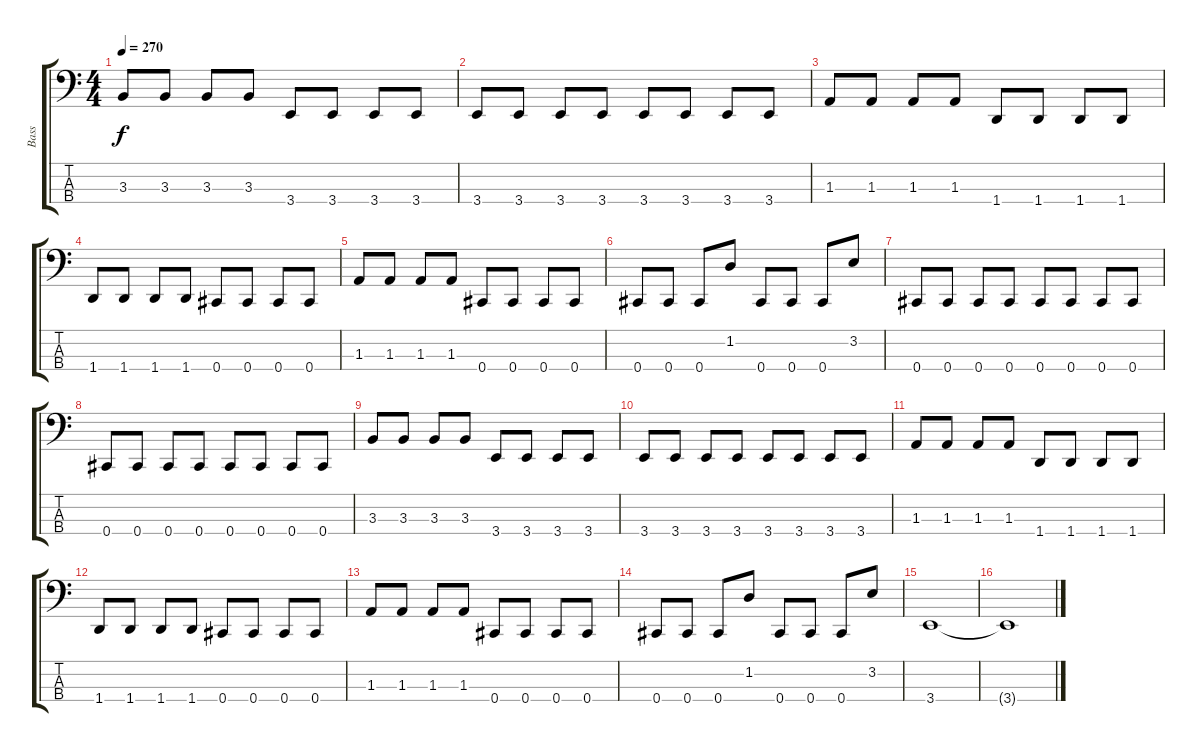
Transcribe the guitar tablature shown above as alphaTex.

\track ("Bass" "Bass") {instrument electricbassfinger}
\staff {score tabs}
\tuning (Gb2 Db2 Ab1 Db1) {hide}
\ts (4 4)
\tempo 270
\clef f4
\ks c
3.3.8{dy f} 3.3.8 3.3.8 3.3.8 3.4.8 3.4.8 3.4.8 3.4.8 |
3.4.8 3.4.8 3.4.8 3.4.8 3.4.8 3.4.8 3.4.8 3.4.8 |
1.3.8 1.3.8 1.3.8 1.3.8 1.4.8 1.4.8 1.4.8 1.4.8 |
1.4.8 1.4.8 1.4.8 1.4.8 0.4.8 0.4.8 0.4.8 0.4.8 |
1.3.8 1.3.8 1.3.8 1.3.8 0.4.8 0.4.8 0.4.8 0.4.8 |
0.4.8 0.4.8 0.4.8 1.2.8 0.4.8 0.4.8 0.4.8 3.2.8 |
0.4.8 0.4.8 0.4.8 0.4.8 0.4.8 0.4.8 0.4.8 0.4.8 |
0.4.8 0.4.8 0.4.8 0.4.8 0.4.8 0.4.8 0.4.8 0.4.8 |
3.3.8 3.3.8 3.3.8 3.3.8 3.4.8 3.4.8 3.4.8 3.4.8 |
3.4.8 3.4.8 3.4.8 3.4.8 3.4.8 3.4.8 3.4.8 3.4.8 |
1.3.8 1.3.8 1.3.8 1.3.8 1.4.8 1.4.8 1.4.8 1.4.8 |
1.4.8 1.4.8 1.4.8 1.4.8 0.4.8 0.4.8 0.4.8 0.4.8 |
1.3.8 1.3.8 1.3.8 1.3.8 0.4.8 0.4.8 0.4.8 0.4.8 |
0.4.8 0.4.8 0.4.8 1.2.8 0.4.8 0.4.8 0.4.8 3.2.8 |
3.4.1 |
3.4{t}.1
